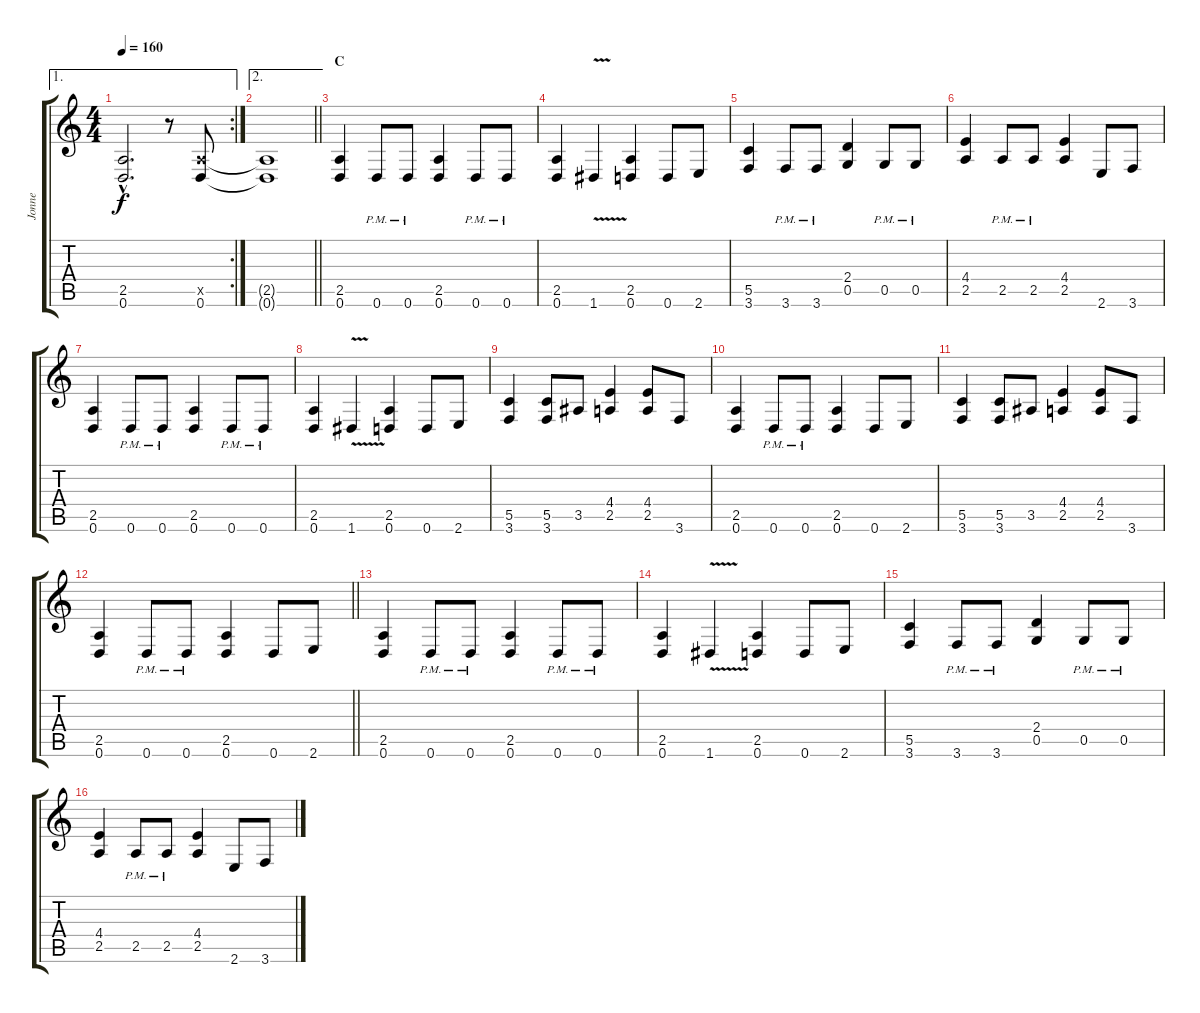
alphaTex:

\track ("Jonne" "Jonne") {instrument distortionguitar}
\staff {score tabs}
\tuning (D4 A3 F3 C3 G2 D2) {hide}
\ae 1
\rc 2
\ts (4 4)
\tempo 160
\clef g2
\ks c
(2.5{hac t} 0.6{hac t}).2{d dy f} r.8 (2.5{x} 0.6).8 |
\ae 2
\barLineRight lightlight
(2.5{t} 0.6{t}).1 |
\section ("" "C")
(2.5 0.6).4 0.6{pm}.8 0.6{pm}.8 (2.5 0.6).4 0.6{pm}.8 0.6{pm}.8 |
(2.5 0.6).4 1.6{v}.4 (2.5 0.6).4 0.6.8 2.6.8 |
(5.5 3.6).4 3.6{pm}.8 3.6{pm}.8 (2.4 0.5).4 0.5{pm}.8 0.5{pm}.8 |
(4.4 2.5).4 2.5{pm}.8 2.5{pm}.8 (4.4 2.5).4 2.6.8 3.6.8 |
(2.5 0.6).4 0.6{pm}.8 0.6{pm}.8 (2.5 0.6).4 0.6{pm}.8 0.6{pm}.8 |
(2.5 0.6).4 1.6{v}.4 (2.5 0.6).4 0.6.8 2.6.8 |
(5.5 3.6).4 (5.5 3.6).8 3.5.8 (4.4 2.5).4 (4.4 2.5).8 3.6.8 |
(2.5 0.6).4 0.6{pm}.8 0.6{pm}.8 (2.5 0.6).4 0.6.8 2.6.8 |
(5.5 3.6).4 (5.5 3.6).8 3.5.8 (4.4 2.5).4 (4.4 2.5).8 3.6.8 |
\barLineRight lightlight
(2.5 0.6).4 0.6{pm}.8 0.6{pm}.8 (2.5 0.6).4 0.6.8 2.6.8 |
(2.5 0.6).4 0.6{pm}.8 0.6{pm}.8 (2.5 0.6).4 0.6{pm}.8 0.6{pm}.8 |
(2.5 0.6).4 1.6{v}.4 (2.5 0.6).4 0.6.8 2.6.8 |
(5.5 3.6).4 3.6{pm}.8 3.6{pm}.8 (2.4 0.5).4 0.5{pm}.8 0.5{pm}.8 |
(4.4 2.5).4 2.5{pm}.8 2.5{pm}.8 (4.4 2.5).4 2.6.8 3.6.8
